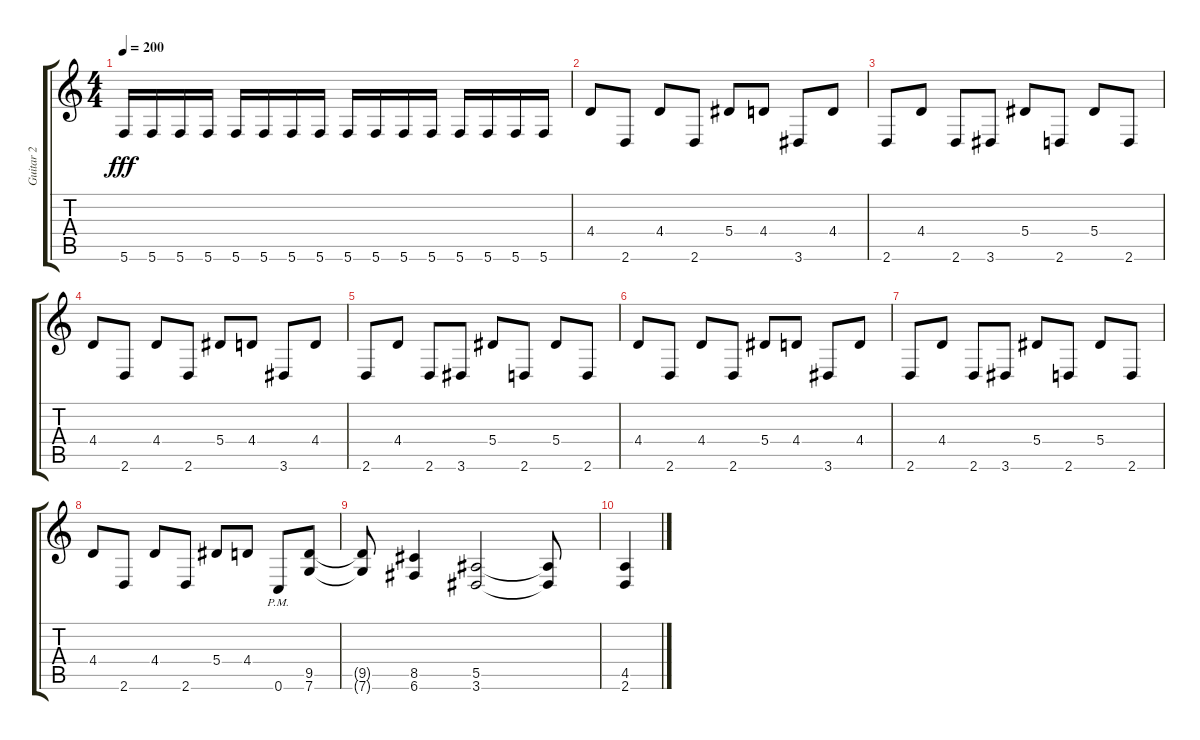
\track ("Guitar 2" "Guitar 2") {instrument distortionguitar}
\staff {score tabs}
\tuning (C4 G3 Eb3 Bb2 F2 C2) {hide}
\ts (4 4)
\tempo 200
\clef g2
\ks c
5.6.16{dy fff} 5.6.16 5.6.16 5.6.16 5.6.16 5.6.16 5.6.16 5.6.16 5.6.16 5.6.16 5.6.16 5.6.16 5.6.16 5.6.16 5.6.16 5.6.16 |
4.4.8 2.6.8 4.4.8 2.6.8 5.4.8 4.4.8 3.6.8 4.4.8 |
2.6.8 4.4.8 2.6.8 3.6.8 5.4.8 2.6.8 5.4.8 2.6.8 |
4.4.8 2.6.8 4.4.8 2.6.8 5.4.8 4.4.8 3.6.8 4.4.8 |
2.6.8 4.4.8 2.6.8 3.6.8 5.4.8 2.6.8 5.4.8 2.6.8 |
4.4.8 2.6.8 4.4.8 2.6.8 5.4.8 4.4.8 3.6.8 4.4.8 |
2.6.8 4.4.8 2.6.8 3.6.8 5.4.8 2.6.8 5.4.8 2.6.8 |
4.4.8 2.6.8 4.4.8 2.6.8 5.4.8 4.4.8 0.6{pm}.8 (9.5 7.6).8 |
(9.5{t} 7.6{t}).8 (8.5 6.6).4 (5.5 3.6).2 (5.5{t} 3.6{t}).8 |
(4.5 2.6).4
